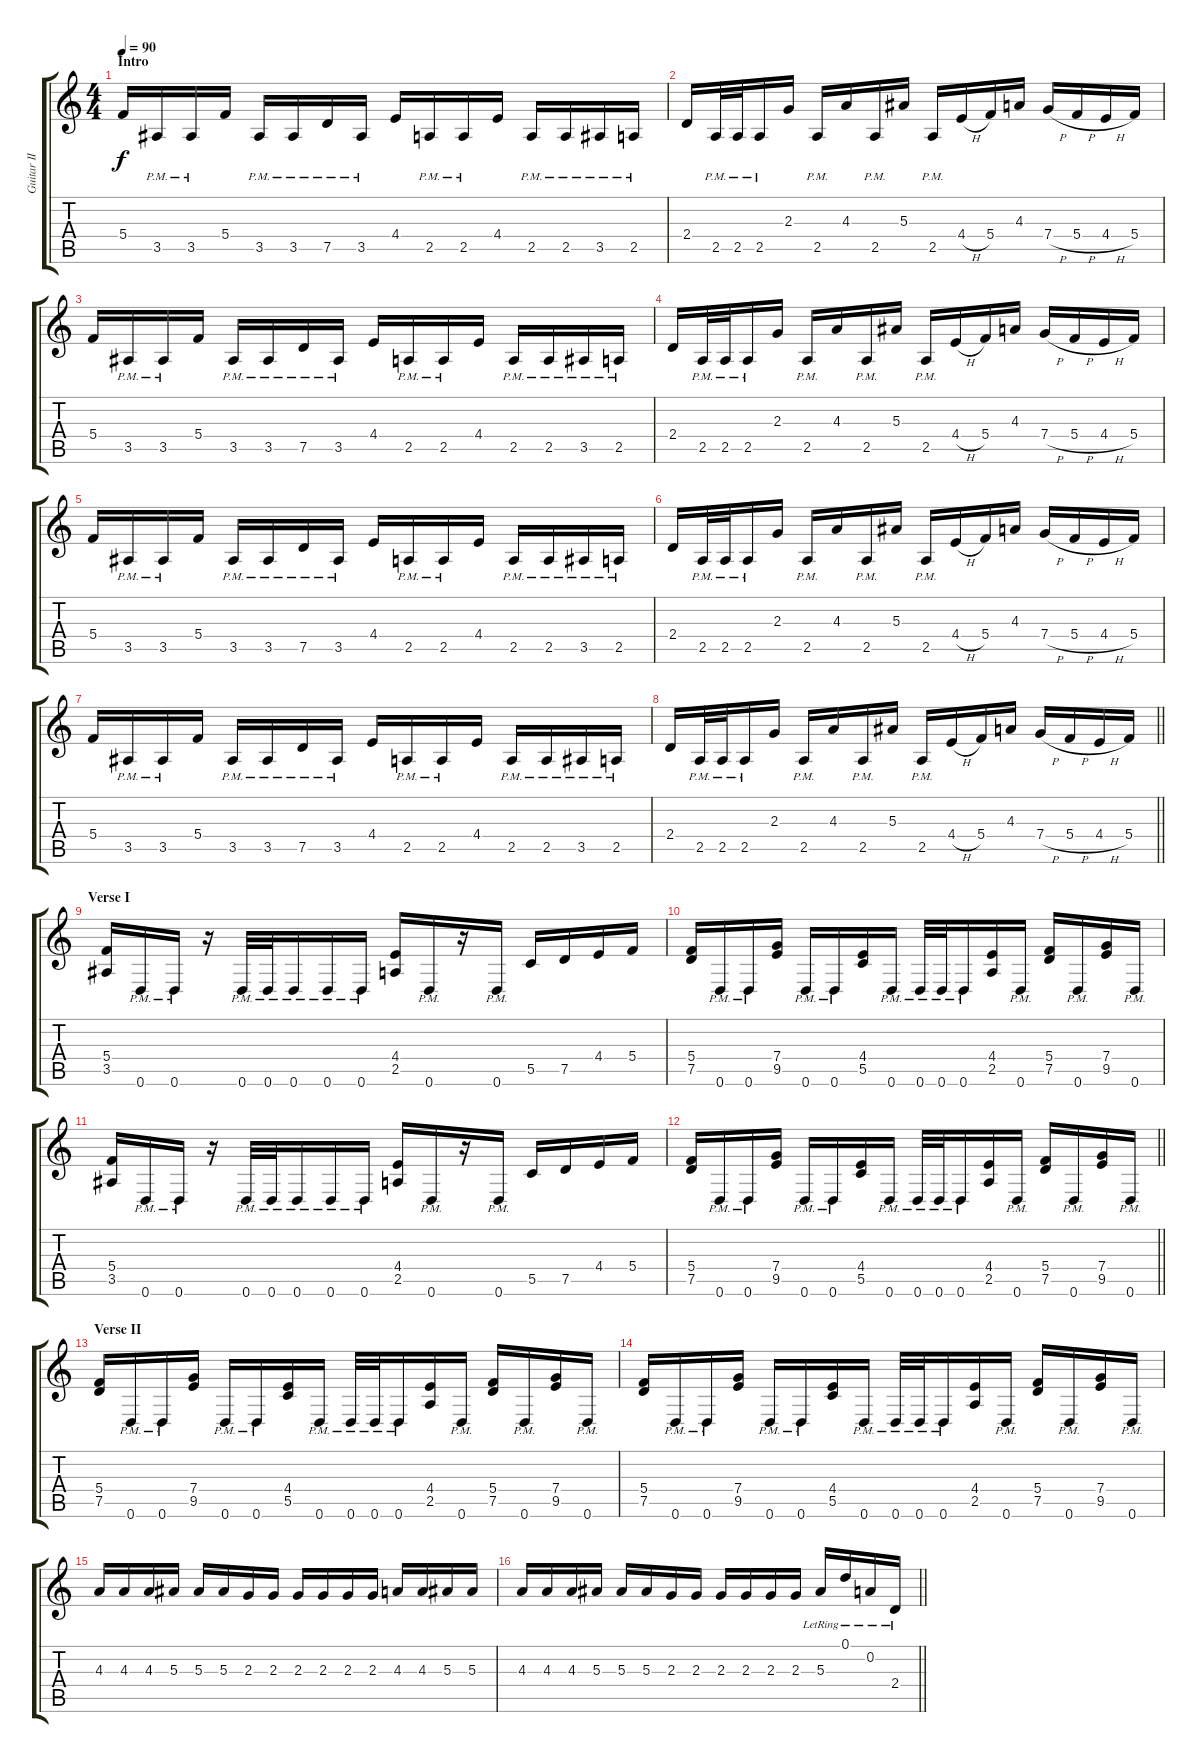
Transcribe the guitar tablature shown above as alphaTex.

\track ("Guitar II" "Guitar II") {instrument distortionguitar}
\staff {score tabs}
\tuning (D4 A3 F3 C3 G2 D2) {hide}
\ts (4 4)
\section ("" "Intro")
\tempo 90
\clef g2
\ks c
5.4.16{dy f instrument distortionguitar} 3.5{pm}.16 3.5{pm}.16 5.4.16 3.5{pm}.16 3.5{pm}.16 7.5{pm}.16 3.5{pm}.16 4.4.16 2.5{pm}.16 2.5{pm}.16 4.4.16 2.5{pm}.16 2.5{pm}.16 3.5{pm}.16 2.5{pm}.16 |
2.4.16 2.5{pm}.32 2.5{pm}.32 2.5{pm}.16 2.3.16 2.5{pm}.16 4.3.16 2.5{pm}.16 5.3.16 2.5{pm}.16 4.4{h}.16 5.4.16 4.3.16 7.4{h}.16 5.4{h}.16 4.4{h}.16 5.4.16 |
5.4.16 3.5{pm}.16 3.5{pm}.16 5.4.16 3.5{pm}.16 3.5{pm}.16 7.5{pm}.16 3.5{pm}.16 4.4.16 2.5{pm}.16 2.5{pm}.16 4.4.16 2.5{pm}.16 2.5{pm}.16 3.5{pm}.16 2.5{pm}.16 |
2.4.16 2.5{pm}.32 2.5{pm}.32 2.5{pm}.16 2.3.16 2.5{pm}.16 4.3.16 2.5{pm}.16 5.3.16 2.5{pm}.16 4.4{h}.16 5.4.16 4.3.16 7.4{h}.16 5.4{h}.16 4.4{h}.16 5.4.16 |
5.4.16 3.5{pm}.16 3.5{pm}.16 5.4.16 3.5{pm}.16 3.5{pm}.16 7.5{pm}.16 3.5{pm}.16 4.4.16 2.5{pm}.16 2.5{pm}.16 4.4.16 2.5{pm}.16 2.5{pm}.16 3.5{pm}.16 2.5{pm}.16 |
2.4.16 2.5{pm}.32 2.5{pm}.32 2.5{pm}.16 2.3.16 2.5{pm}.16 4.3.16 2.5{pm}.16 5.3.16 2.5{pm}.16 4.4{h}.16 5.4.16 4.3.16 7.4{h}.16 5.4{h}.16 4.4{h}.16 5.4.16 |
5.4.16 3.5{pm}.16 3.5{pm}.16 5.4.16 3.5{pm}.16 3.5{pm}.16 7.5{pm}.16 3.5{pm}.16 4.4.16 2.5{pm}.16 2.5{pm}.16 4.4.16 2.5{pm}.16 2.5{pm}.16 3.5{pm}.16 2.5{pm}.16 |
\barLineRight lightlight
2.4.16 2.5{pm}.32 2.5{pm}.32 2.5{pm}.16 2.3.16 2.5{pm}.16 4.3.16 2.5{pm}.16 5.3.16 2.5{pm}.16 4.4{h}.16 5.4.16 4.3.16 7.4{h}.16 5.4{h}.16 4.4{h}.16 5.4.16 |
\section ("" "Verse I")
(5.4 3.5).16 0.6{pm}.16 0.6{pm}.16 r.16 0.6{pm}.32 0.6{pm}.32 0.6{pm}.16 0.6{pm}.16 0.6{pm}.16 (4.4 2.5).16 0.6{pm}.16 r.16 0.6{pm}.16 5.5.16 7.5.16 4.4.16 5.4.16 |
(5.4 7.5).16 0.6{pm}.16 0.6{pm}.16 (7.4 9.5).16 0.6{pm}.16 0.6{pm}.16 (4.4 5.5).16 0.6{pm}.16 0.6{pm}.32 0.6{pm}.32 0.6{pm}.16 (4.4 2.5).16 0.6{pm}.16 (5.4 7.5).16 0.6{pm}.16 (7.4 9.5).16 0.6{pm}.16 |
(5.4 3.5).16 0.6{pm}.16 0.6{pm}.16 r.16 0.6{pm}.32 0.6{pm}.32 0.6{pm}.16 0.6{pm}.16 0.6{pm}.16 (4.4 2.5).16 0.6{pm}.16 r.16 0.6{pm}.16 5.5.16 7.5.16 4.4.16 5.4.16 |
\barLineRight lightlight
(5.4 7.5).16 0.6{pm}.16 0.6{pm}.16 (7.4 9.5).16 0.6{pm}.16 0.6{pm}.16 (4.4 5.5).16 0.6{pm}.16 0.6{pm}.32 0.6{pm}.32 0.6{pm}.16 (4.4 2.5).16 0.6{pm}.16 (5.4 7.5).16 0.6{pm}.16 (7.4 9.5).16 0.6{pm}.16 |
\section ("" "Verse II")
(5.4 7.5).16 0.6{pm}.16 0.6{pm}.16 (7.4 9.5).16 0.6{pm}.16 0.6{pm}.16 (4.4 5.5).16 0.6{pm}.16 0.6{pm}.32 0.6{pm}.32 0.6{pm}.16 (4.4 2.5).16 0.6{pm}.16 (5.4 7.5).16 0.6{pm}.16 (7.4 9.5).16 0.6{pm}.16 |
(5.4 7.5).16 0.6{pm}.16 0.6{pm}.16 (7.4 9.5).16 0.6{pm}.16 0.6{pm}.16 (4.4 5.5).16 0.6{pm}.16 0.6{pm}.32 0.6{pm}.32 0.6{pm}.16 (4.4 2.5).16 0.6{pm}.16 (5.4 7.5).16 0.6{pm}.16 (7.4 9.5).16 0.6{pm}.16 |
4.3.16 4.3.16 4.3.16 5.3.16 5.3.16 5.3.16 2.3.16 2.3.16 2.3.16 2.3.16 2.3.16 2.3.16 4.3.16 4.3.16 5.3.16 5.3.16 |
\barLineRight lightlight
4.3.16 4.3.16 4.3.16 5.3.16 5.3.16 5.3.16 2.3.16 2.3.16 2.3.16 2.3.16 2.3.16 2.3.16 5.3{lr}.16 0.1{lr}.16 0.2{lr}.16 2.4{lr}.16
